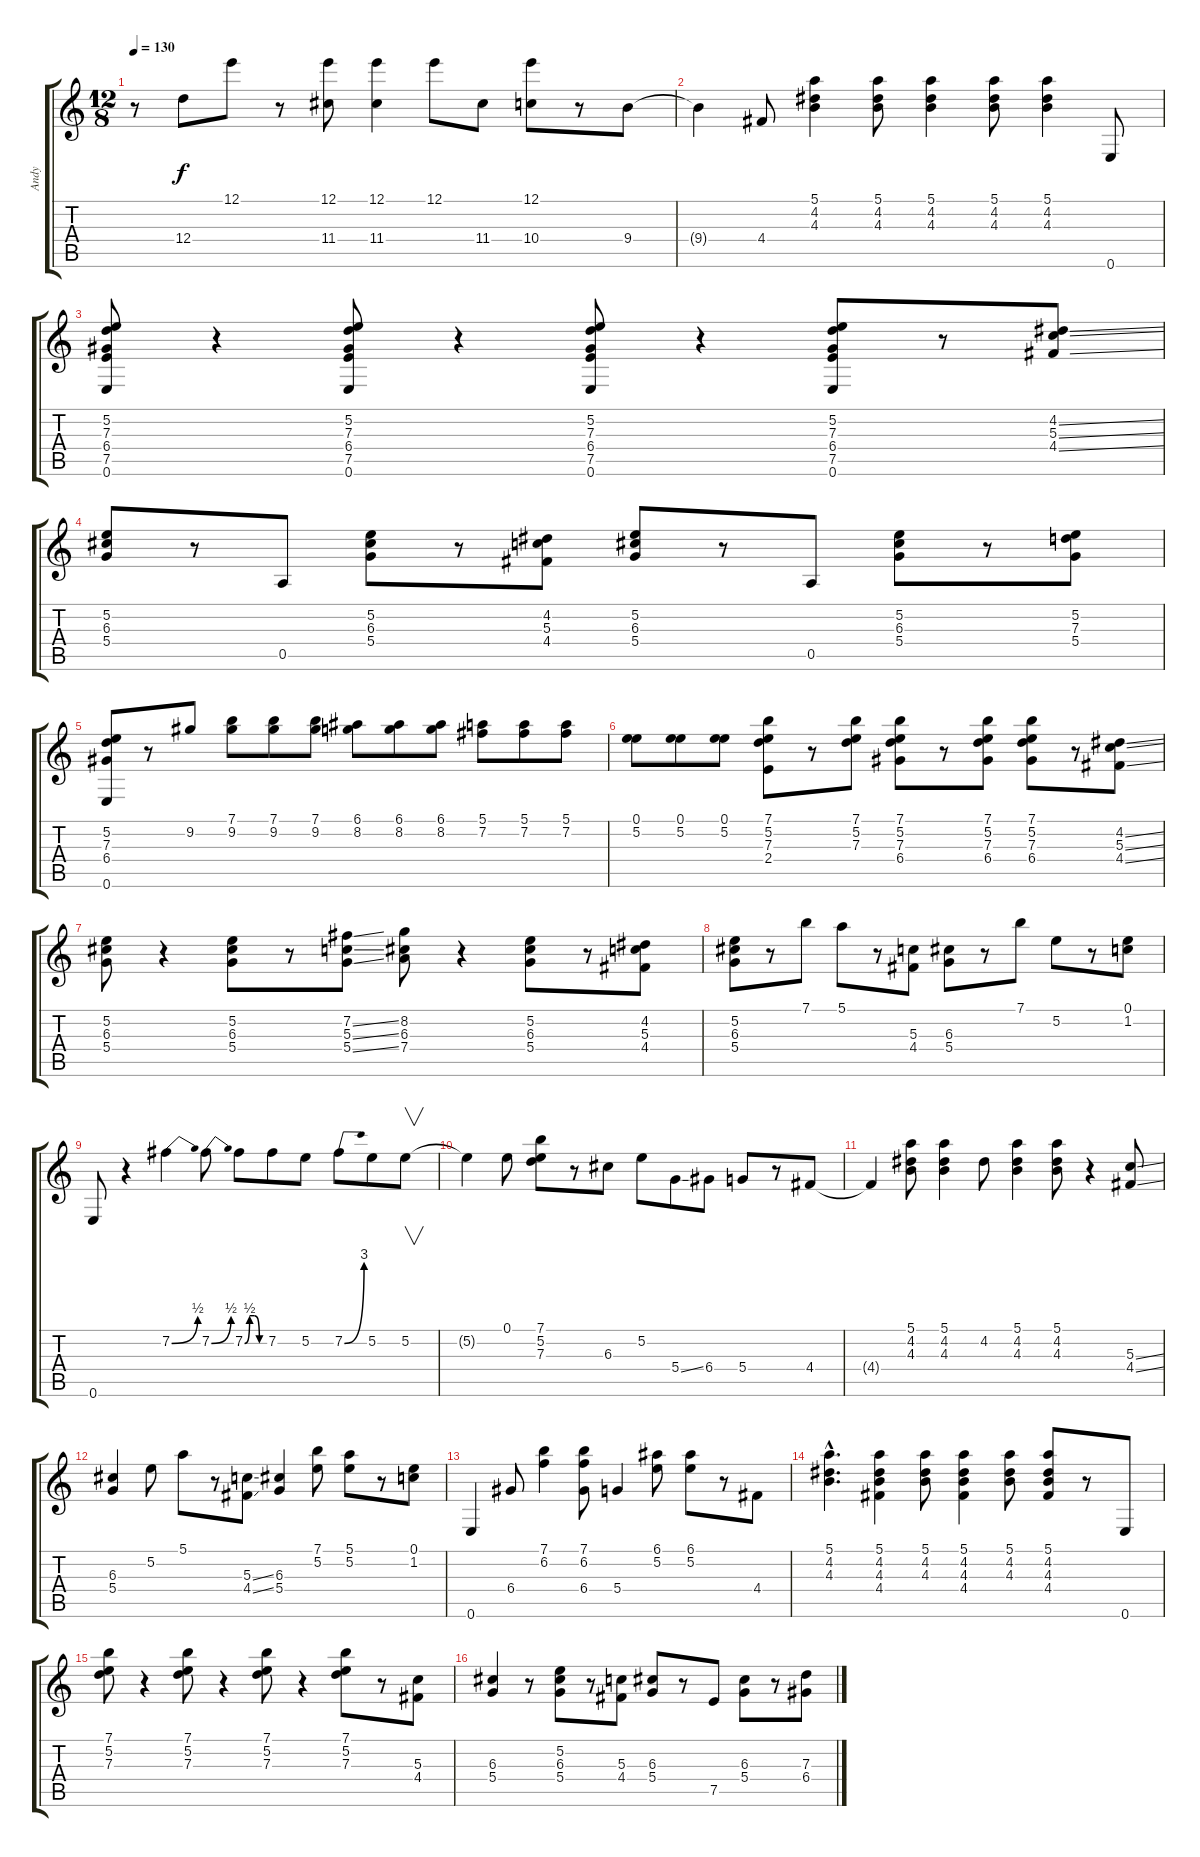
\track ("Andy" "Andy") {instrument acousticguitarsteel}
\staff {score tabs}
\tuning (E4 B3 G3 D3 A2 E2) {hide}
\ts (12 8)
\tempo 130
\clef g2
\ks c
r.8{dy f instrument acousticguitarsteel} 12.4.8 12.1.8 r.8 (12.1 11.4).8 (12.1 11.4).4 12.1.8 11.4.8 (12.1 10.4).8 r.8 9.4.8 |
9.4{t}.4 4.4.8 (5.1 4.2 4.3).4 (5.1 4.2 4.3).8 (5.1 4.2 4.3).4 (5.1 4.2 4.3).8 (5.1 4.2 4.3).4 0.6.8 |
(5.2 7.3 6.4 7.5 0.6).8 r.4 (5.2 7.3 6.4 7.5 0.6).8 r.4 (5.2 7.3 6.4 7.5 0.6).8 r.4 (5.2 7.3 6.4 7.5 0.6).8 r.8 (4.2{ss} 5.3{ss} 4.4{ss}).8 |
(5.2 6.3 5.4).8 r.8 0.5.8 (5.2 6.3 5.4).8 r.8 (4.2 5.3 4.4).8 (5.2 6.3 5.4).8 r.8 0.5.8 (5.2 6.3 5.4).8 r.8 (5.2 7.3 5.4).8 |
(5.2 7.3 6.4 0.6).8 r.8 9.2.8 (7.1 9.2).8 (7.1 9.2).8 (7.1 9.2).8 (6.1 8.2).8 (6.1 8.2).8 (6.1 8.2).8 (5.1 7.2).8 (5.1 7.2).8 (5.1 7.2).8 |
(0.1 5.2).8 (0.1 5.2).8 (0.1 5.2).8 (7.1 5.2 7.3 2.4).8 r.8 (7.1 5.2 7.3).8 (7.1 5.2 7.3 6.4).8 r.8 (7.1 5.2 7.3 6.4).8 (7.1 5.2 7.3 6.4).8 r.8 (4.2{ss} 5.3{ss} 4.4{ss}).8 |
(5.2 6.3 5.4).8 r.4 (5.2 6.3 5.4).8 r.8 (7.2{ss} 5.3{ss} 5.4{ss}).8 (8.2 6.3 7.4).8 r.4 (5.2 6.3 5.4).8 r.8 (4.2 5.3 4.4).8 |
(5.2 6.3 5.4).8 r.8 7.1.8 5.1.8 r.8 (5.3 4.4).8 (6.3 5.4).8 r.8 7.1.8 5.2.8 r.8 (0.1 1.2).8 |
0.6.8 r.4 7.2{be (bend 0 0 60 2)}.4 7.2{be (bend 0 0 60 2)}.8 7.2{be (custom 0 0 15 2 30 2 45 0 60 0)}.8 7.2.8 5.2.8 7.2{be (bend 0 0 60 12)}.8 5.2.8 5.2.8{v} |
5.2{t}.4 0.1.8 (7.1 5.2 7.3).8 r.8 6.3.8 5.2.8 5.4{ss}.8 6.4.8 5.4.8 r.8 4.4.8 |
4.4{t}.4 (5.1 4.2 4.3).8 (5.1 4.2 4.3).4 4.2.8 (5.1 4.2 4.3).4 (5.1 4.2 4.3).8 r.4 (5.3{ss} 4.4{ss}).8 |
(6.3 5.4).4 5.2.8 5.1.8 r.8 (5.3{ss} 4.4{ss}).8 (6.3 5.4).4 (7.1 5.2).8 (5.1 5.2).8 r.8 (0.1 1.2).8 |
0.6.4 6.4.8 (7.1 6.2).4 (7.1 6.2 6.4).8 5.4.4 (6.1 5.2).8 (6.1 5.2).8 r.8 4.4.8 |
(5.1{hac} 4.2{hac} 4.3{hac}).4{d} (5.1 4.2 4.3 4.4).4 (5.1 4.2 4.3).8 (5.1 4.2 4.3 4.4).4 (5.1 4.2 4.3).8 (5.1 4.2 4.3 4.4).8 r.8 0.6.8 |
(7.1 5.2 7.3).8 r.4 (7.1 5.2 7.3).8 r.4 (7.1 5.2 7.3).8 r.4 (7.1 5.2 7.3).8 r.8 (5.3 4.4).8 |
(6.3 5.4).4 r.8 (5.2 6.3 5.4).8 r.8 (5.3 4.4).8 (6.3 5.4).8 r.8 7.5.8 (6.3 5.4).8 r.8 (7.3 6.4).8
